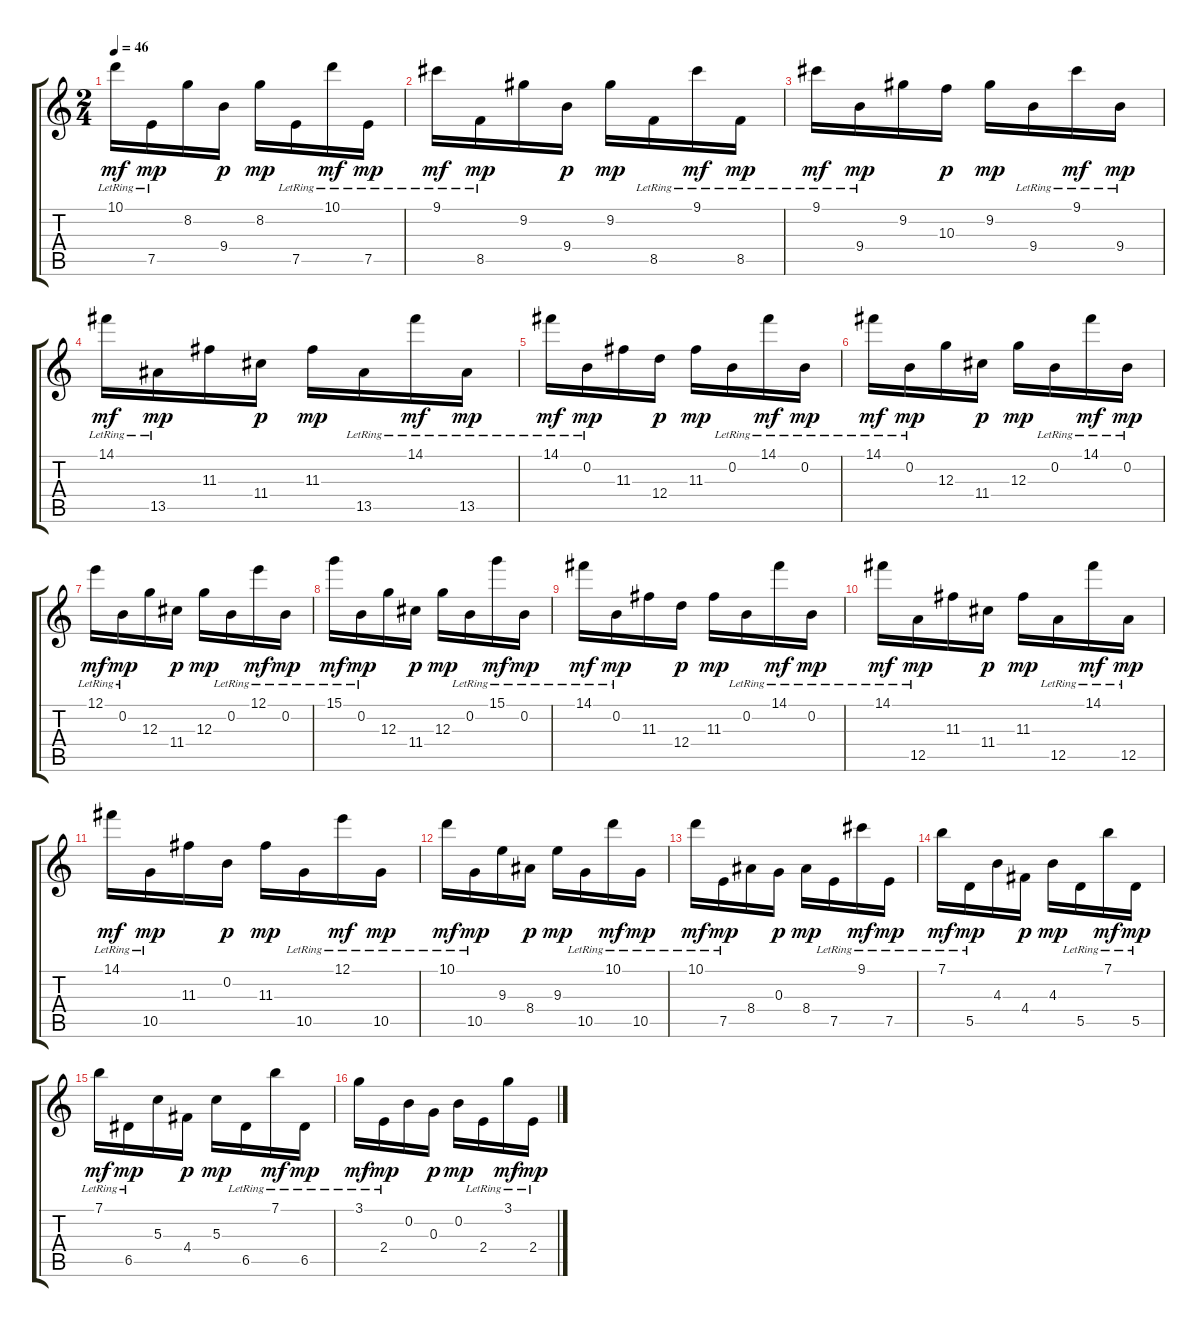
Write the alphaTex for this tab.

\track "" {instrument acousticguitarnylon}
\staff {score tabs}
\tuning (E4 B3 G3 D3 A2 E2) {hide}
\ts (2 4)
\tempo 46
\clef g2
\ks c
10.1{lr}.16{dy mf} 7.5{lr}.16{dy mp} 8.2.16 9.4.16{dy p} 8.2.16{dy mp} 7.5{lr}.16 10.1{lr}.16{dy mf} 7.5{lr}.16{dy mp} |
9.1{lr}.16{dy mf} 8.5{lr}.16{dy mp} 9.2.16 9.4.16{dy p} 9.2.16{dy mp} 8.5{lr}.16 9.1{lr}.16{dy mf} 8.5{lr}.16{dy mp} |
9.1{lr}.16{dy mf} 9.4{lr}.16{dy mp} 9.2.16 10.3.16{dy p} 9.2.16{dy mp} 9.4{lr}.16 9.1{lr}.16{dy mf} 9.4{lr}.16{dy mp} |
14.1{lr}.16{dy mf} 13.5{lr}.16{dy mp} 11.3.16 11.4.16{dy p} 11.3.16{dy mp} 13.5{lr}.16 14.1{lr}.16{dy mf} 13.5{lr}.16{dy mp} |
14.1{lr}.16{dy mf} 0.2{lr}.16{dy mp} 11.3.16 12.4.16{dy p} 11.3.16{dy mp} 0.2{lr}.16 14.1{lr}.16{dy mf} 0.2{lr}.16{dy mp} |
14.1{lr}.16{dy mf} 0.2{lr}.16{dy mp} 12.3.16 11.4.16{dy p} 12.3.16{dy mp} 0.2{lr}.16 14.1{lr}.16{dy mf} 0.2{lr}.16{dy mp} |
12.1{lr}.16{dy mf} 0.2{lr}.16{dy mp} 12.3.16 11.4.16{dy p} 12.3.16{dy mp} 0.2{lr}.16 12.1{lr}.16{dy mf} 0.2{lr}.16{dy mp} |
15.1{lr}.16{dy mf} 0.2{lr}.16{dy mp} 12.3.16 11.4.16{dy p} 12.3.16{dy mp} 0.2{lr}.16 15.1{lr}.16{dy mf} 0.2{lr}.16{dy mp} |
14.1{lr}.16{dy mf} 0.2{lr}.16{dy mp} 11.3.16 12.4.16{dy p} 11.3.16{dy mp} 0.2{lr}.16 14.1{lr}.16{dy mf} 0.2{lr}.16{dy mp} |
14.1{lr}.16{dy mf} 12.5{lr}.16{dy mp} 11.3.16 11.4.16{dy p} 11.3.16{dy mp} 12.5{lr}.16 14.1{lr}.16{dy mf} 12.5{lr}.16{dy mp} |
14.1{lr}.16{dy mf} 10.5{lr}.16{dy mp} 11.3.16 0.2.16{dy p} 11.3.16{dy mp} 10.5{lr}.16 12.1{lr}.16{dy mf} 10.5{lr}.16{dy mp} |
10.1{lr}.16{dy mf} 10.5{lr}.16{dy mp} 9.3.16 8.4.16{dy p} 9.3.16{dy mp} 10.5{lr}.16 10.1{lr}.16{dy mf} 10.5{lr}.16{dy mp} |
10.1{lr}.16{dy mf} 7.5{lr}.16{dy mp} 8.4.16 0.3.16{dy p} 8.4.16{dy mp} 7.5{lr}.16 9.1{lr}.16{dy mf} 7.5{lr}.16{dy mp} |
7.1{lr}.16{dy mf} 5.5{lr}.16{dy mp} 4.3.16 4.4.16{dy p} 4.3.16{dy mp} 5.5{lr}.16 7.1{lr}.16{dy mf} 5.5{lr}.16{dy mp} |
7.1{lr}.16{dy mf} 6.5{lr}.16{dy mp} 5.3.16 4.4.16{dy p} 5.3.16{dy mp} 6.5{lr}.16 7.1{lr}.16{dy mf} 6.5{lr}.16{dy mp} |
3.1{lr}.16{dy mf} 2.4{lr}.16{dy mp} 0.2.16 0.3.16{dy p} 0.2.16{dy mp} 2.4{lr}.16 3.1{lr}.16{dy mf} 2.4{lr}.16{dy mp}
